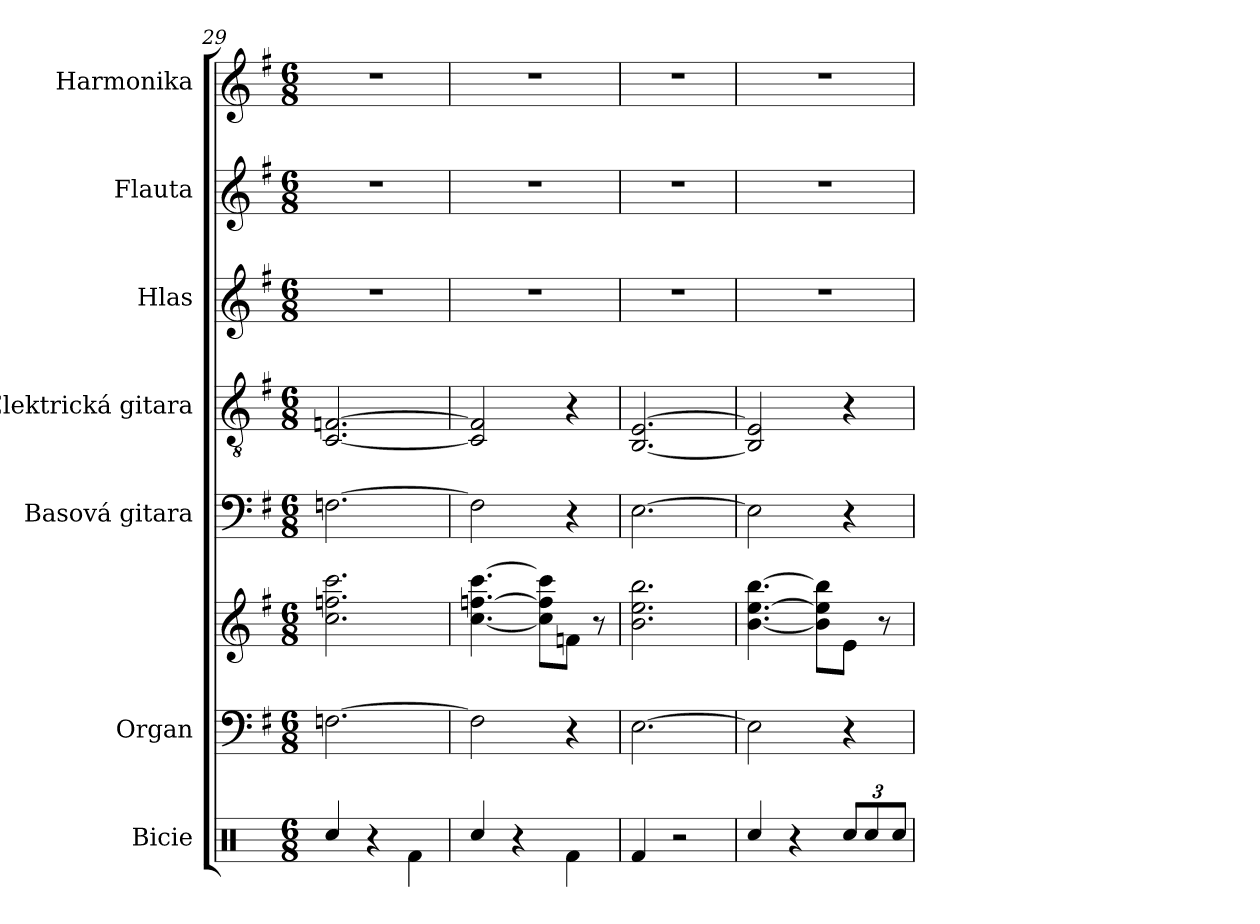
**kern	**kern	**kern	**kern	**kern	**kern	**kern	**kern
*part7	*part6	*part6	*part5	*part4	*part3	*part2	*part1
*staff8	*staff7	*staff6	*staff5	*staff4	*staff3	*staff2	*staff1
*I"Bicie	*I"Organ	*	*I"Basová gitara	*I"Elektrická gitara	*I"Hlas	*I"Flauta	*I"Harmonika
*	*I'Org.	*	*	*	*I'Hl.	*I'Fl.	*I'Harm.
!!LO:PB:g=z
*clefX	*clefF4	*clefG2	*clefF4	*clefGv2	*clefG2	*clefG2	*clefG2
*	*	*	*ITrd7c12	*	*	*	*
*k[]	*k[f#]	*k[f#]	*k[f#]	*k[f#]	*k[f#]	*k[f#]	*k[f#]
*M6/8	*M6/8	*M6/8	*M6/8	*M6/8	*M6/8	*M6/8	*M6/8
=29	=29	=29	=29	=29	=29	=29	=29
4Rcc/	[2.Fn\	2.cc\ 2.ffn\ 2.ccc\	[2.FFn\	[2.C/ [2.Fn/	2.r	2.r	2.r
4r	.	.	.	.	.	.	.
4Rf\	.	.	.	.	.	.	.
=30	=30	=30	=30	=30	=30	=30	=30
4Rcc/	2F\]	[4.cc\ [4.ffn\ [4.ccc\	2FF\]	2C/] 2F/]	2.r	2.r	2.r
4r	.	.	.	.	.	.	.
.	.	8cc\] 8ff\] 8ccc\]L	.	.	.	.	.
4Rf\	4r	8fn\J	4r	4r	.	.	.
.	.	8r	.	.	.	.	.
=31	=31	=31	=31	=31	=31	=31	=31
4Rf/	[2.E\	2.b\ 2.ee\ 2.bb\	[2.EE\	[2.BB/ [2.E/	2.r	2.r	2.r
2r	.	.	.	.	.	.	.
=32	=32	=32	=32	=32	=32	=32	=32
4Rcc/	2E\]	[4.b\ [4.ee\ [4.bb\	2EE\]	2BB/] 2E/]	2.r	2.r	2.r
4r	.	.	.	.	.	.	.
.	.	8b\] 8ee\] 8bb\]L	.	.	.	.	.
*Xbrackettup	*	*	*	*	*	*	*
12Rcc/L	4r	8e\J	4r	4r	.	.	.
12Rcc/	.	.	.	.	.	.	.
.	.	8r	.	.	.	.	.
12Rcc/J	.	.	.	.	.	.	.
=	=	=	=	=	=	=	=
*-	*-	*-	*-	*-	*-	*-	*-
